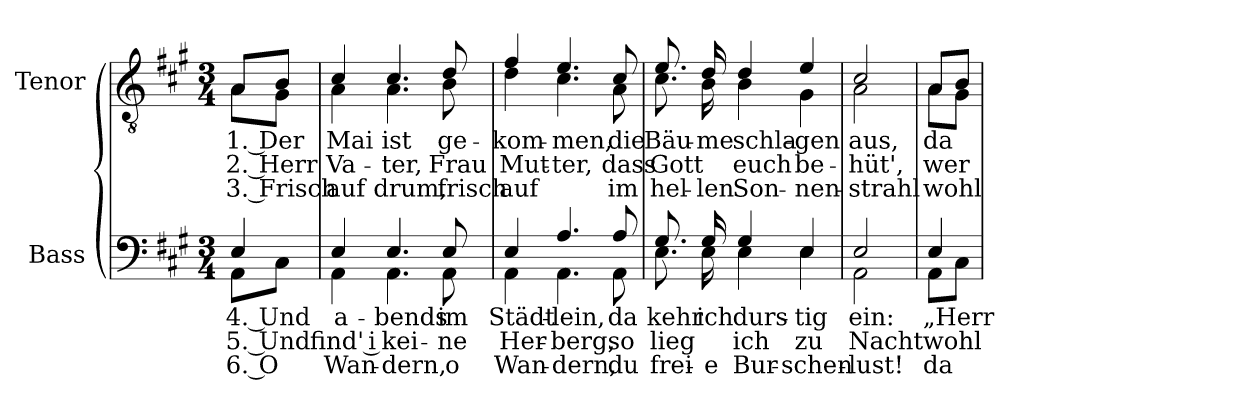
**kern	**text	**text	**text	**kern	**text	**text	**text
*part2	*part2	*part2	*part2	*part1	*part1	*part1	*part1
*staff2	*staff2	*staff2	*staff2	*staff1	*staff1	*staff1	*staff1
*I"Bass	*	*	*	*I"Tenor	*	*	*
*clefF4	*	*	*	*clefGv2	*	*	*
*k[f#c#g#]	*	*	*	*k[f#c#g#]	*	*	*
*M3/4	*	*	*	*M3/4	*	*	*
=	=	=	=	=	=	=	=
!	!LO:LY:b	!LO:LY:b	!LO:LY:b	!	!LO:LY:b	!LO:LY:b	!LO:LY:b
*^	*	*	*	*^	*	*	*
4E/	8AA\L	4. Und	5. Und	6. O	8A/L	8A\L	1. Der	2. Herr	3. Frisch
.	8C#\J	.	.	.	8B/J	8G#\J	.	.	.
=1	=1	=1	=1	=1	=1	=1	=1	=1	=1
!	!	!LO:LY:b	!LO:LY:b	!LO:LY:b	!	!	!LO:LY:b	!LO:LY:b	!LO:LY:b
4E/	4AA\	a-	find' i	Wan-	4c#/	4A\	Mai	Va-	auf
!	!	!LO:LY:b	!LO:LY:b	!LO:LY:b	!	!	!LO:LY:b	!LO:LY:b	!LO:LY:b
4.E/	4.AA\	-bends	kei-	-dern,	4.c#/	4.A\	ist	-ter,	drum,
!	!	!LO:LY:b	!LO:LY:b	!LO:LY:b	!	!	!LO:LY:b	!LO:LY:b	!LO:LY:b
8E/	8AA\	im	-ne	o	8d/	8B\	ge-	Frau	frisch
=2	=2	=2	=2	=2	=2	=2	=2	=2	=2
!	!	!LO:LY:b	!LO:LY:b	!LO:LY:b	!	!	!LO:LY:b	!LO:LY:b	!LO:LY:b
4E/	4AA\	Städt-	Her-	Wan-	4f#/	4d\	-kom-	Mut-	auf
!	!	!LO:LY:b	!LO:LY:b	!LO:LY:b	!	!	!LO:LY:b	!LO:LY:b	!
4.A/	4.AA\	-lein,	-berg,	-dern,	4.e/	4.c#\	-men,	-ter,	.
!	!	!LO:LY:b	!LO:LY:b	!LO:LY:b	!	!	!LO:LY:b	!LO:LY:b	!LO:LY:b
8A/	8AA\	da	so	du	8c#/	8A\	die	dass	im
=3	=3	=3	=3	=3	=3	=3	=3	=3	=3
!	!	!LO:LY:b	!LO:LY:b	!LO:LY:b	!	!	!LO:LY:b	!LO:LY:b	!LO:LY:b
8.G#/	8.E\	kehr	lieg	frei-	8.e/	8.c#\	Bäu-	Gott	hel-
!	!	!LO:LY:b	!	!LO:LY:b	!	!	!LO:LY:b	!	!LO:LY:b
16G#/	16E\	ich	.	-e	16d/	16B\	-me	.	-len
!	!	!LO:LY:b	!LO:LY:b	!LO:LY:b	!	!	!LO:LY:b	!LO:LY:b	!LO:LY:b
4G#/	4E\	durs-	ich	Bur-	4d/	4B\	schla-	euch	Son-
!	!	!LO:LY:b	!LO:LY:b	!LO:LY:b	!	!	!LO:LY:b	!LO:LY:b	!LO:LY:b
4E/	4E\	-tig	zu	-schen-	4e/	4G#\	-gen	be-	-nen-
=4	=4	=4	=4	=4	=4	=4	=4	=4	=4
!	!	!LO:LY:b	!LO:LY:b	!LO:LY:b	!	!	!LO:LY:b	!LO:LY:b	!LO:LY:b
2E/	2AA\	ein:	Nacht	-lust!	2c#/	2A\	aus,	-hüt',	-strahl
!!LO:LB:g=z	!!
=4X1	=4X1	=4X1	=4X1	=4X1	=4X1	=4X1	=4X1	=4X1	=4X1
!	!	!LO:LY:b	!LO:LY:b	!LO:LY:b	!	!	!LO:LY:b	!LO:LY:b	!LO:LY:b
4E/	8AA\L	„Herr	wohl	da	8A/L	8A\L	da	wer	wohl
.	8C#\J	.	.	.	8B/J	8G#\J	.	.	.
*v	*v	*	*	*	*	*	*	*	*
*	*	*	*	*v	*v	*	*	*
=	=	=	=	=	=	=	=
*-	*-	*-	*-	*-	*-	*-	*-
